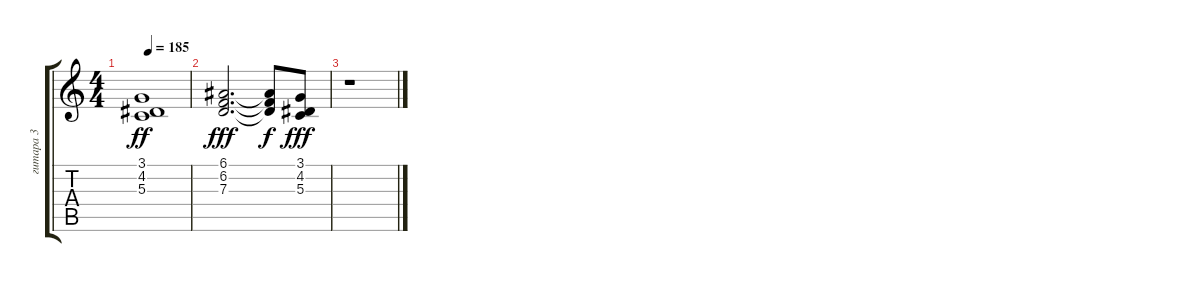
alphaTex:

\track ("гитара 3" "гитара 3") {instrument stringensemble2}
\staff {score tabs}
\tuning (E4 B3 G3 D3 A2 E2) {hide}
\ts (4 4)
\tempo 185
\clef g2
\ks c
(3.1 4.2 5.3).1{dy ff} |
(6.1 6.2 7.3).2{d dy fff} (6.1{t} 6.2{t} 7.3{t}).8{dy f} (3.1 4.2 5.3).8{dy fff} |
r.1
